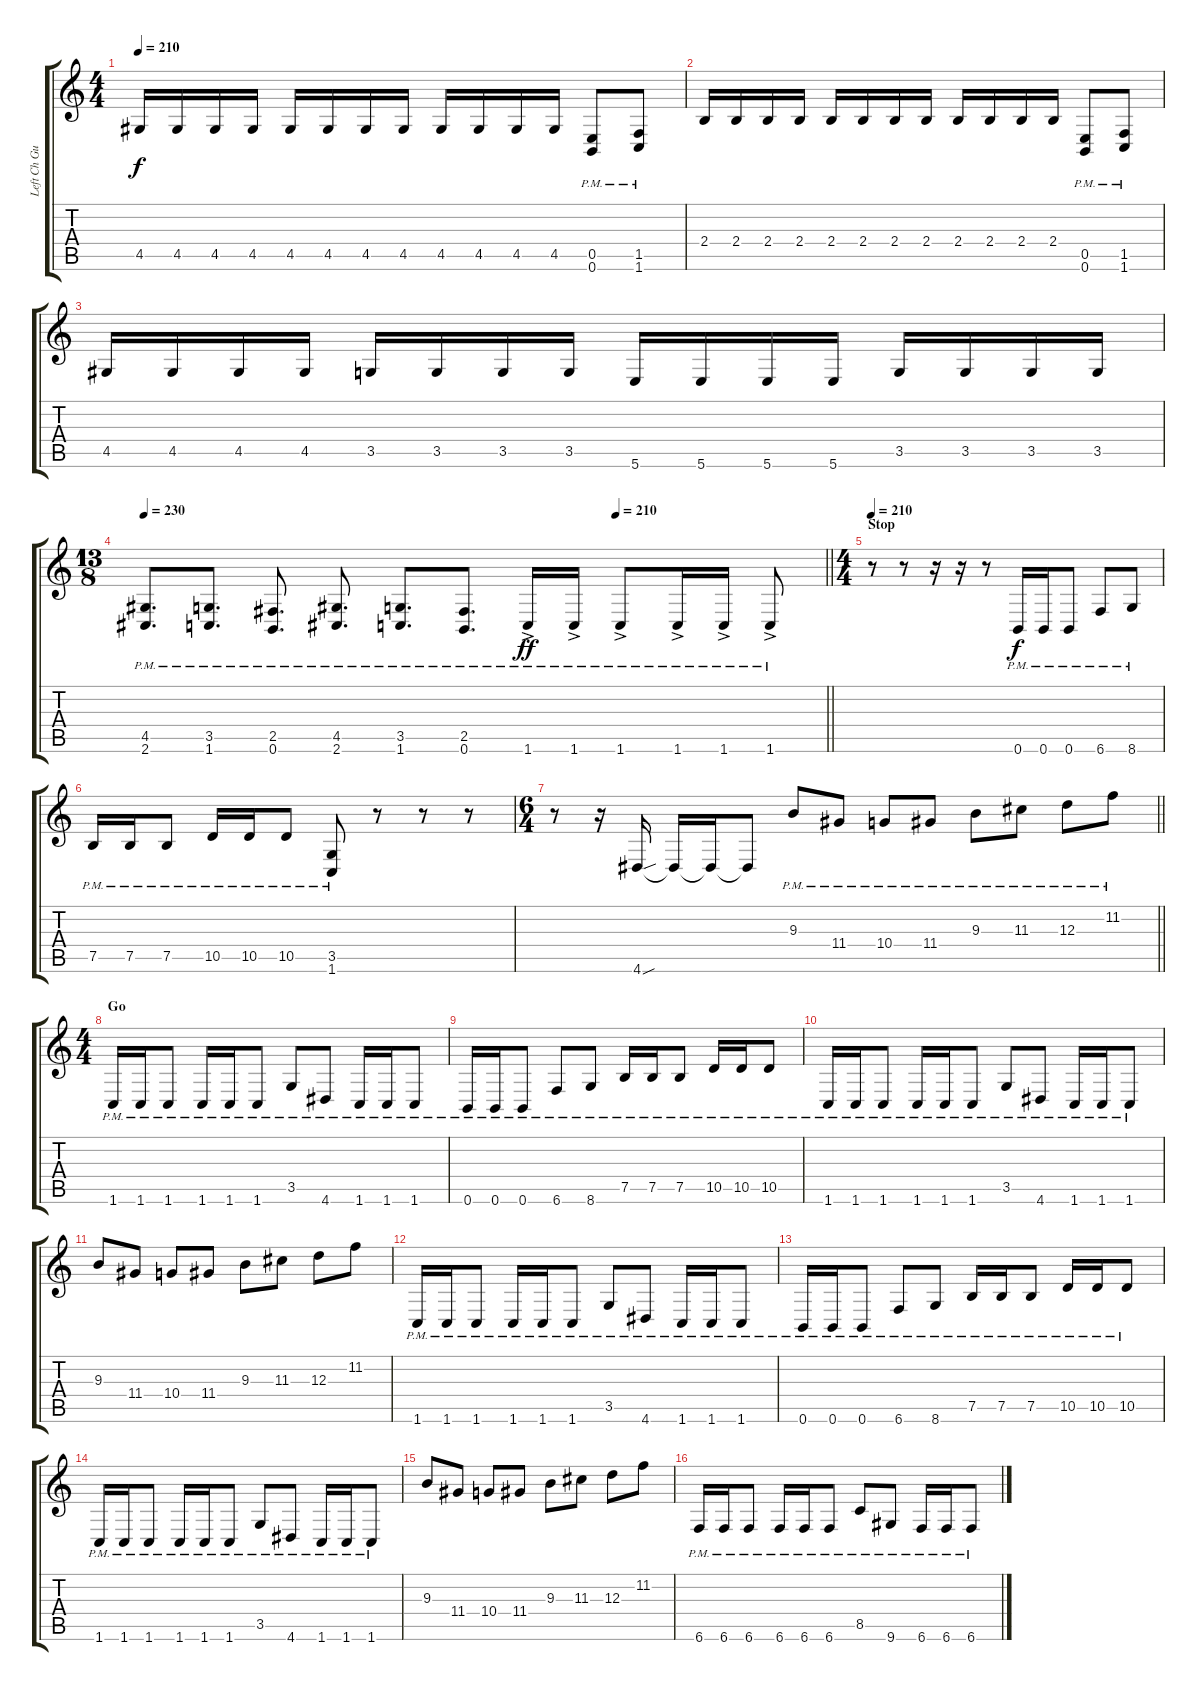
\track ("Left Ch Guitar" "Left Ch Gu") {instrument overdrivenguitar}
\staff {score tabs}
\tuning (B3 Gb3 D3 A2 E2 B1) {hide}
\ts (4 4)
\tempo 210
\clef g2
\ks c
4.5.16{dy f} 4.5.16 4.5.16 4.5.16 4.5.16 4.5.16 4.5.16 4.5.16 4.5.16 4.5.16 4.5.16 4.5.16 (0.5{pm} 0.6{pm}).8 (1.5{pm} 1.6{pm}).8 |
2.4.16 2.4.16 2.4.16 2.4.16 2.4.16 2.4.16 2.4.16 2.4.16 2.4.16 2.4.16 2.4.16 2.4.16 (0.5{pm} 0.6{pm}).8 (1.5{pm} 1.6{pm}).8 |
4.5.16 4.5.16 4.5.16 4.5.16 3.5.16 3.5.16 3.5.16 3.5.16 5.6.16 5.6.16 5.6.16 5.6.16 3.5.16 3.5.16 3.5.16 3.5.16 |
\ts (13 8)
\tempo 230
\tempo (210 0.6923076923076923)
\barLineRight lightlight
(4.5{pm} 2.6{pm}).8{d} (3.5{pm} 1.6{pm}).8{d} (2.5{pm} 0.6{pm}).8{d} (4.5{pm} 2.6{pm}).8{d} (3.5{pm} 1.6{pm}).8{d} (2.5{pm} 0.6{pm}).8{d} 1.6{ac pm}.16{dy ff} 1.6{ac pm}.16 1.6{ac pm}.8 1.6{ac pm}.16 1.6{ac pm}.16 1.6{ac pm}.8 |
\ts (4 4)
\section ("" "Stop")
\tempo 210
r.8 r.8 r.16 r.16 r.8 0.6{pm}.16{dy f} 0.6{pm}.16 0.6{pm}.8 6.6{pm}.8 8.6{pm}.8 |
7.5{pm}.16 7.5{pm}.16 7.5{pm}.8 10.5{pm}.16 10.5{pm}.16 10.5{pm}.8 (3.5{pm} 1.6{pm}).8 r.8 r.8 r.8 |
\ts (6 4)
\barLineRight lightlight
r.8 r.16 4.6{sou}.16 4.6{t}.16 4.6{t}.16 4.6{t}.8 9.3{pm}.8 11.4{pm}.8 10.4{pm}.8 11.4{pm}.8 9.3{pm}.8 11.3{pm}.8 12.3{pm}.8 11.2{pm}.8 |
\ts (4 4)
\section ("" "Go")
1.6{pm}.16 1.6{pm}.16 1.6{pm}.8 1.6{pm}.16 1.6{pm}.16 1.6{pm}.8 3.5{pm}.8 4.6{pm}.8 1.6{pm}.16 1.6{pm}.16 1.6{pm}.8 |
0.6{pm}.16 0.6{pm}.16 0.6{pm}.8 6.6{pm}.8 8.6{pm}.8 7.5{pm}.16 7.5{pm}.16 7.5{pm}.8 10.5{pm}.16 10.5{pm}.16 10.5{pm}.8 |
1.6{pm}.16 1.6{pm}.16 1.6{pm}.8 1.6{pm}.16 1.6{pm}.16 1.6{pm}.8 3.5{pm}.8 4.6{pm}.8 1.6{pm}.16 1.6{pm}.16 1.6{pm}.8 |
9.3.8 11.4.8 10.4.8 11.4.8 9.3.8 11.3.8 12.3.8 11.2.8 |
1.6{pm}.16 1.6{pm}.16 1.6{pm}.8 1.6{pm}.16 1.6{pm}.16 1.6{pm}.8 3.5{pm}.8 4.6{pm}.8 1.6{pm}.16 1.6{pm}.16 1.6{pm}.8 |
0.6{pm}.16 0.6{pm}.16 0.6{pm}.8 6.6{pm}.8 8.6{pm}.8 7.5{pm}.16 7.5{pm}.16 7.5{pm}.8 10.5{pm}.16 10.5{pm}.16 10.5{pm}.8 |
1.6{pm}.16 1.6{pm}.16 1.6{pm}.8 1.6{pm}.16 1.6{pm}.16 1.6{pm}.8 3.5{pm}.8 4.6{pm}.8 1.6{pm}.16 1.6{pm}.16 1.6{pm}.8 |
9.3.8 11.4.8 10.4.8 11.4.8 9.3.8 11.3.8 12.3.8 11.2.8 |
6.6{pm}.16 6.6{pm}.16 6.6{pm}.8 6.6{pm}.16 6.6{pm}.16 6.6{pm}.8 8.5{pm}.8 9.6{pm}.8 6.6{pm}.16 6.6{pm}.16 6.6{pm}.8
